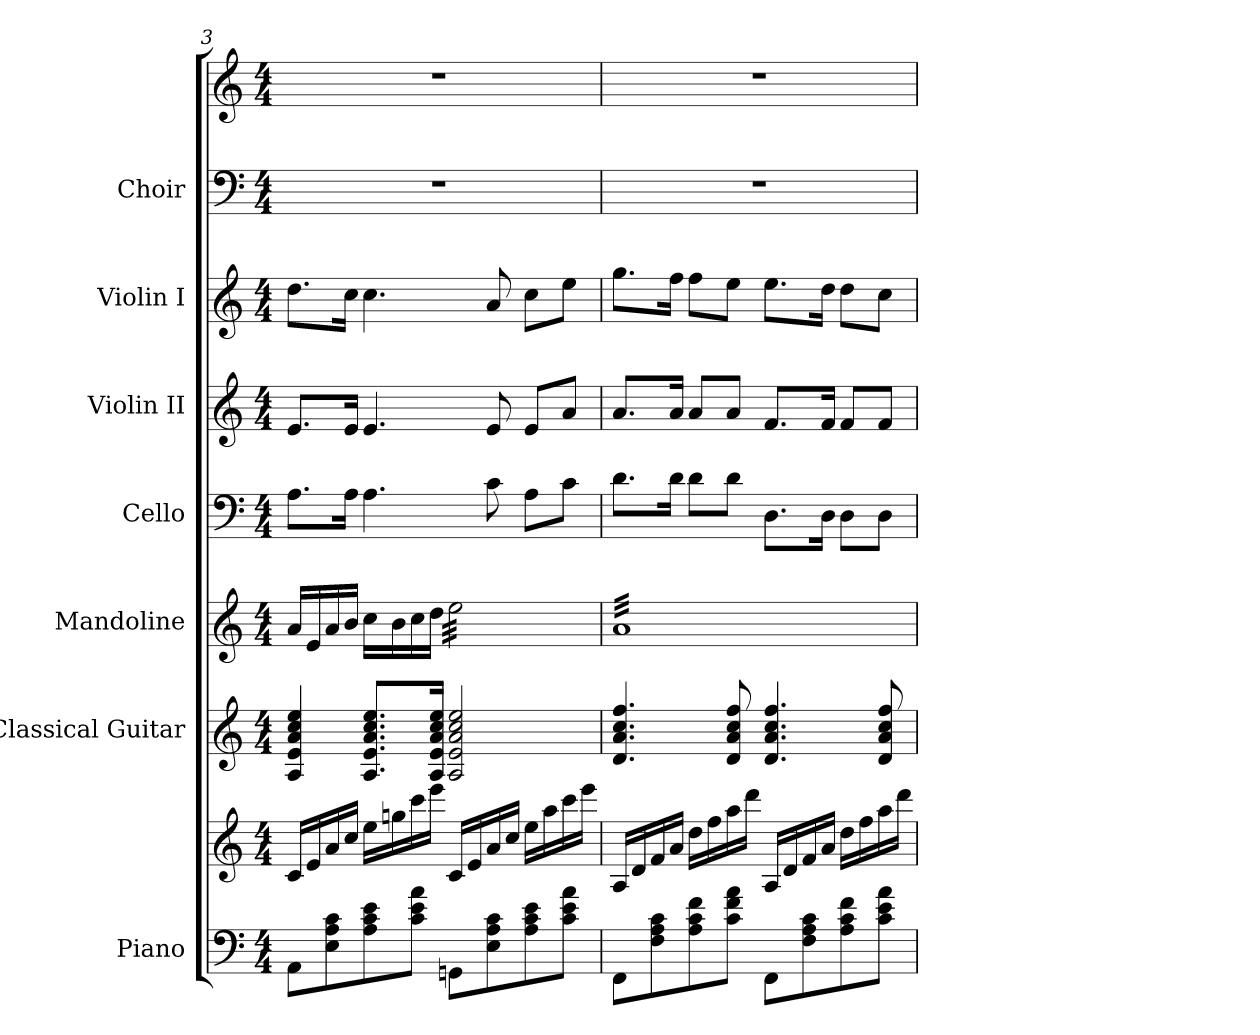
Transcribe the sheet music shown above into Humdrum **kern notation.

**kern	**kern	**kern	**kern	**kern	**kern	**kern	**kern	**kern
*part7	*part7	*part6	*part5	*part4	*part3	*part2	*part1	*part1
*staff9	*staff8	*staff7	*staff6	*staff5	*staff4	*staff3	*staff2	*staff1
*I"Piano	*	*I"Classical Guitar	*I"Mandoline	*I"Cello	*I"Violin II	*I"Violin I	*I"Choir	*
*clefF4	*clefG2	*clefG2	*clefG2	*clefF4	*clefG2	*clefG2	*clefF4	*clefG2
*	*	*ITrd7c12	*	*	*	*	*	*
*k[]	*k[]	*k[]	*k[]	*k[]	*k[]	*k[]	*k[]	*k[]
*C:	*C:	*C:	*C:	*C:	*C:	*C:	*C:	*C:
*M4/4	*M4/4	*M4/4	*M4/4	*M4/4	*M4/4	*M4/4	*M4/4	*M4/4
=3	=3	=3	=3	=3	=3	=3	=3	=3
8AAi\L	16ci/LL	4AAi/ 4Ei 4Ai 4ci 4ei	16ai/LL	8.Ai\L	8.ei/L	8.ddi\L	1r	1r
.	16ei/	.	16ei/	.	.	.	.	.
8Ei\ 8Ai 8ci	16ai/	.	16ai/	.	.	.	.	.
.	16cci/JJ	.	16bi/JJ	16Ai\Jk	16ei/Jk	16cci\Jk	.	.
8Ai\ 8ci 8ei	16eei\LL	8.AAi/ 8.Ei 8.Ai 8.ci 8.eiL	16cci\LL	4.Ai\	4.ei/	4.cci\	.	.
.	16ggni\	.	16bi\	.	.	.	.	.
8ci\ 8ei 8aiJ	16ccci\	.	16cci\	.	.	.	.	.
.	16eeei\JJ	16AAi/ 16Ei 16Ai 16ci 16eiJk	16ddi\JJ	.	.	.	.	.
*	*	*	*tremolo	*	*	*	*	*
8GGni\L	16ci/LL	2AAi/ 2Ei 2Ai 2ci 2ei	32eei\LLL	.	.	.	.	.
.	.	.	32eei\	.	.	.	.	.
.	16ei/	.	32eei\	.	.	.	.	.
.	.	.	32eei\	.	.	.	.	.
8Ei\ 8Ai 8ci	16ai/	.	32eei\	8ci\	8ei/	8ai/	.	.
.	.	.	32eei\	.	.	.	.	.
.	16cci/JJ	.	32eei\	.	.	.	.	.
.	.	.	32eei\	.	.	.	.	.
8Ai\ 8ci 8ei	16eei\LL	.	32eei\	8Ai\L	8ei/L	8cci\L	.	.
.	.	.	32eei\	.	.	.	.	.
.	16aai\	.	32eei\	.	.	.	.	.
.	.	.	32eei\	.	.	.	.	.
8ci\ 8ei 8aiJ	16ccci\	.	32eei\	8ci\J	8ai/J	8eei\J	.	.
.	.	.	32eei\	.	.	.	.	.
.	16eeei\JJ	.	32eei\	.	.	.	.	.
.	.	.	32eei\JJJ	.	.	.	.	.
!!LO:PB:g=z
=4	=4	=4	=4	=4	=4	=4	=4	=4
8FFi\L	16Ai/LL	4.Di/ 4.Ai 4.ci 4.fi	32aiLLL	8.di\L	8.ai/L	8.ggi\L	1r	1r
.	.	.	32ai	.	.	.	.	.
.	16di/	.	32ai	.	.	.	.	.
.	.	.	32ai	.	.	.	.	.
8Fi\ 8Ai 8ci	16fi/	.	32ai	.	.	.	.	.
.	.	.	32ai	.	.	.	.	.
.	16ai/JJ	.	32ai	16di\Jk	16ai/Jk	16ffi\Jk	.	.
.	.	.	32ai	.	.	.	.	.
8Ai\ 8ci 8fi	16ddi\LL	.	32ai	8di\L	8ai/L	8ffi\L	.	.
.	.	.	32ai	.	.	.	.	.
.	16ffi\	.	32ai	.	.	.	.	.
.	.	.	32ai	.	.	.	.	.
8ci\ 8fi 8aiJ	16aai\	8Di/ 8Ai 8ci 8fi	32ai	8di\J	8ai/J	8eei\J	.	.
.	.	.	32ai	.	.	.	.	.
.	16dddi\JJ	.	32ai	.	.	.	.	.
.	.	.	32ai	.	.	.	.	.
8FFi\L	16Ai/LL	4.Di/ 4.Ai 4.ci 4.fi	32ai	8.Di\L	8.fi/L	8.eei\L	.	.
.	.	.	32ai	.	.	.	.	.
.	16di/	.	32ai	.	.	.	.	.
.	.	.	32ai	.	.	.	.	.
8Fi\ 8Ai 8ci	16fi/	.	32ai	.	.	.	.	.
.	.	.	32ai	.	.	.	.	.
.	16ai/JJ	.	32ai	16Di\Jk	16fi/Jk	16ddi\Jk	.	.
.	.	.	32ai	.	.	.	.	.
8Ai\ 8ci 8fi	16ddi\LL	.	32ai	8Di\L	8fi/L	8ddi\L	.	.
.	.	.	32ai	.	.	.	.	.
.	16ffi\	.	32ai	.	.	.	.	.
.	.	.	32ai	.	.	.	.	.
8ci\ 8ei 8aiJ	16aai\	8Di/ 8Ai 8ci 8fi	32ai	8Di\J	8fi/J	8cci\J	.	.
.	.	.	32ai	.	.	.	.	.
.	16dddi\JJ	.	32ai	.	.	.	.	.
.	.	.	32aiJJJ	.	.	.	.	.
*	*	*	*Xtremolo	*	*	*	*	*
=	=	=	=	=	=	=	=	=
*-	*-	*-	*-	*-	*-	*-	*-	*-
